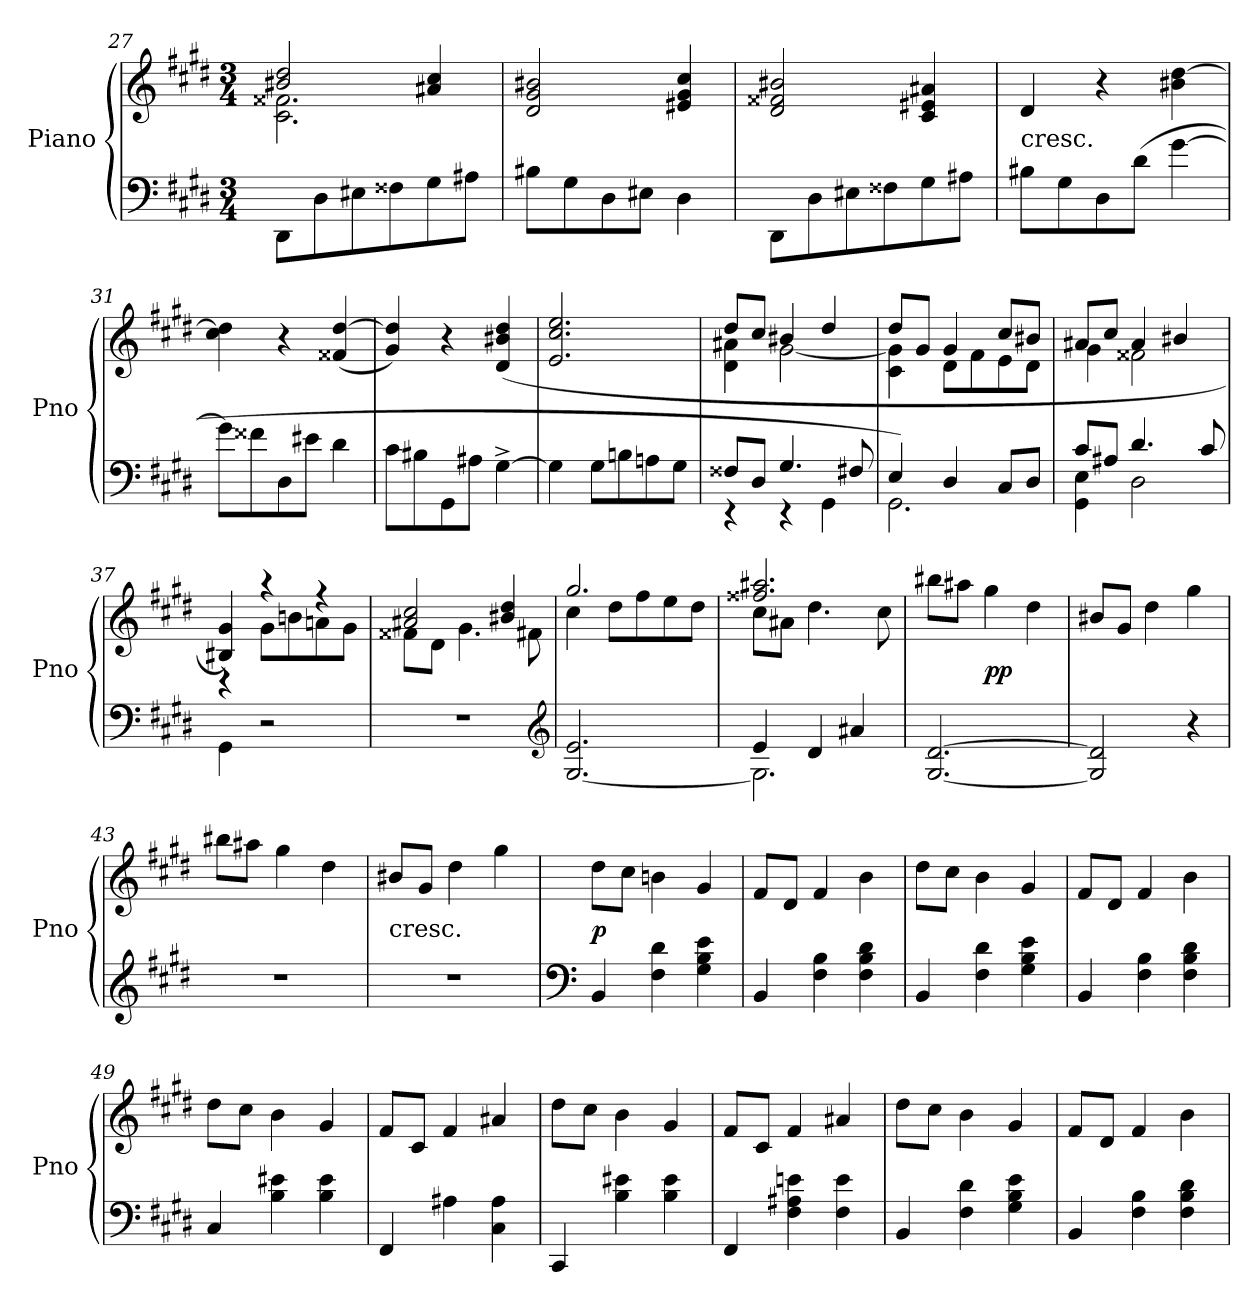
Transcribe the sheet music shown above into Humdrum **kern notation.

**kern	**kern	**dynam
*part1	*part1	*part1
*staff2	*staff1	*staff1/2
*I"Piano	*	*
*I'Pno	*	*
*clefF4	*clefG2	*
*k[f#c#g#d#]	*k[f#c#g#d#]	*
*c#:	*c#:	*
*M3/4	*M3/4	*
=27	=27	=27
*	*^	*
8DD#\L	2b#X/ 2dd#/	2.c#\ 2.f##X\	.
8D#\	.	.	.
8E#X\	.	.	.
8F##X\	.	.	.
8G#\	4a#X/ 4cc#/	.	.
8A#X\J	.	.	.
*	*v	*v	*
=28	=28	=28
8B#X\L	2d#/ 2g#/ 2b#X/	.
8G#\	.	.
8D#\	.	.
8E#X\J	.	.
4D#\	4e#X/ 4g#/ 4cc#/	.
=29	=29	=29
8DD#\L	2d#/ 2f##X/ 2b#X/	.
8D#\	.	.
8E#X\	.	.
8F##X\	.	.
8G#\	4c#/ 4e#X/ 4a#X/	.
8A#X\J	.	.
=30	=30	=30
!	!LO:TX:c:t=cresc.	!
8B#X\L	4d#/	.
8G#\	.	.
8D#\	4r	.
(8d#\J	.	.
[4g#\	4b#X\ [4dd#\	.
=31	=31	=31
8g#\L]	4cc#\ 4dd#]\	.
8f##X\	.	.
8D#\	4r	.
8e#X\J	.	.
4d#\	(4f##X/ [4dd#/	.
=32	=32	=32
8c#\L	4g#/ 4dd#]/)	.
8B#X\	.	.
8GG#\	4r	.
8A#X\J	.	.
[4G#^\	(4d#/ 4b#X/ 4dd#/	.
=33	=33	=33
4G#\]	2.e/ 2.cc#/ 2.ee/	.
8G#\L	.	.
8Bn\	.	.
8An\	.	.
8G#\J	.	.
=34	=34	=34
*^	*^	*
8F##X/L	4r	8dd#/L	4d#\ 4a#X\	.
8D#/J	.	8cc#/J	.	.
4.G#/	4r	4b#X/	[2g#\	.
.	4GG#\	4dd#/	.	.
8F#X/	.	.	.	.
=35	=35	=35	=35	=35
4E/)	2.GG#\	8dd#/L	4c#\ 4g#]\	.
.	.	8g#/J	.	.
4D#/	.	4g#/	8d#\L	.
.	.	.	8f#\	.
8C#/L	.	8cc#/L	8e\	.
8D#/J	.	8b#X/J	8d#\J	.
=36	=36	=36	=36	=36
8c#/L	4GG#\ 4E\	8a#X/L	4g#\	.
8A#X/J	.	8cc#/J	.	.
4.d#/	2D#\	4a#/	2f##X\	.
.	.	4b#X/	.	.
8c#/	.	.	.	.
*v	*v	*	*	*
=37	=37	=37	=37
4GG#\	4B#X/ 4g#/)	4r	.
2r	4r	8g#\L	.
.	.	8bn\	.
.	4r	8an\	.
.	.	8g#\J	.
=38	=38	=38	=38
2.r	2a#X/ 2cc#/	8f##X\L	.
.	.	8d#\J	.
.	.	4.g#\	.
.	4b#X/ 4dd#/	.	.
.	.	8f#X\	.
*clefG2	*	*	*
=39	=39	=39	=39
[2.G#/ 2.e/	2.gg#/	4cc#\	.
.	.	8dd#\L	.
.	.	8ff#\	.
.	.	8ee\	.
.	.	8dd#\J	.
=40	=40	=40	=40
*^	*	*	*
4e/	2.G#\]	2.ff##X/ 2.aa#X/	8cc#\L	.
.	.	.	8a#X\J	.
4d#/	.	.	4.dd#\	.
4a#X/	.	.	.	.
.	.	.	8cc#\	.
*v	*v	*	*	*
*	*v	*v	*
=41	=41	=41
[2.G#/ [2.d#/	8bb#X\L	.
.	8aa#X\J	.
.	4gg#\	pp
.	4dd#\	.
=42	=42	=42
2G#]/ 2d#]/	8b#X/L	.
.	8g#/J	.
.	4dd#\	.
4r	4gg#\	.
=43	=43	=43
2.r	8bb#X\L	.
.	8aa#X\J	.
.	4gg#\	.
.	4dd#\	.
=44	=44	=44
!	!LO:TX:c:t=cresc.	!
2.r	8b#X/L	.
.	8g#/J	.
.	4dd#\	.
.	4gg#\	.
=45	=45	=45
*clefF4	*	*
4BB/	8dd#\L	p
.	8cc#\J	.
4F#\ 4d#\	4bn\	.
4G#\ 4B\ 4e\	4g#/	.
=46	=46	=46
4BB/	8f#/L	.
.	8d#/J	.
4F#\ 4B\	4f#/	.
4F#\ 4B\ 4d#\	4b\	.
=47	=47	=47
4BB/	8dd#\L	.
.	8cc#\J	.
4F#\ 4d#\	4b\	.
4G#\ 4B\ 4e\	4g#/	.
=48	=48	=48
4BB/	8f#/L	.
.	8d#/J	.
4F#\ 4B\	4f#/	.
4F#\ 4B\ 4d#\	4b\	.
=49	=49	=49
4C#/	8dd#\L	.
.	8cc#\J	.
4B\ 4e#X\	4b\	.
4B\ 4e#\	4g#/	.
=50	=50	=50
4FF#/	8f#/L	.
.	8c#/J	.
4A#X\	4f#/	.
4C#\ 4A#\	4a#X/	.
=51	=51	=51
4CC#/	8dd#\L	.
.	8cc#\J	.
4B\ 4e#X\	4b\	.
4B\ 4e#\	4g#/	.
=52	=52	=52
4FF#/	8f#/L	.
.	8c#/J	.
4F#\ 4A#X\ 4en\	4f#/	.
4F#\ 4e\	4a#X/	.
=53	=53	=53
4BB/	8dd#\L	.
.	8cc#\J	.
4F#\ 4d#\	4b\	.
4G#\ 4B\ 4e\	4g#/	.
=54	=54	=54
4BB/	8f#/L	.
.	8d#/J	.
4F#\ 4B\	4f#/	.
4F#\ 4B\ 4d#\	4b\	.
=	=	=
*-	*-	*-
